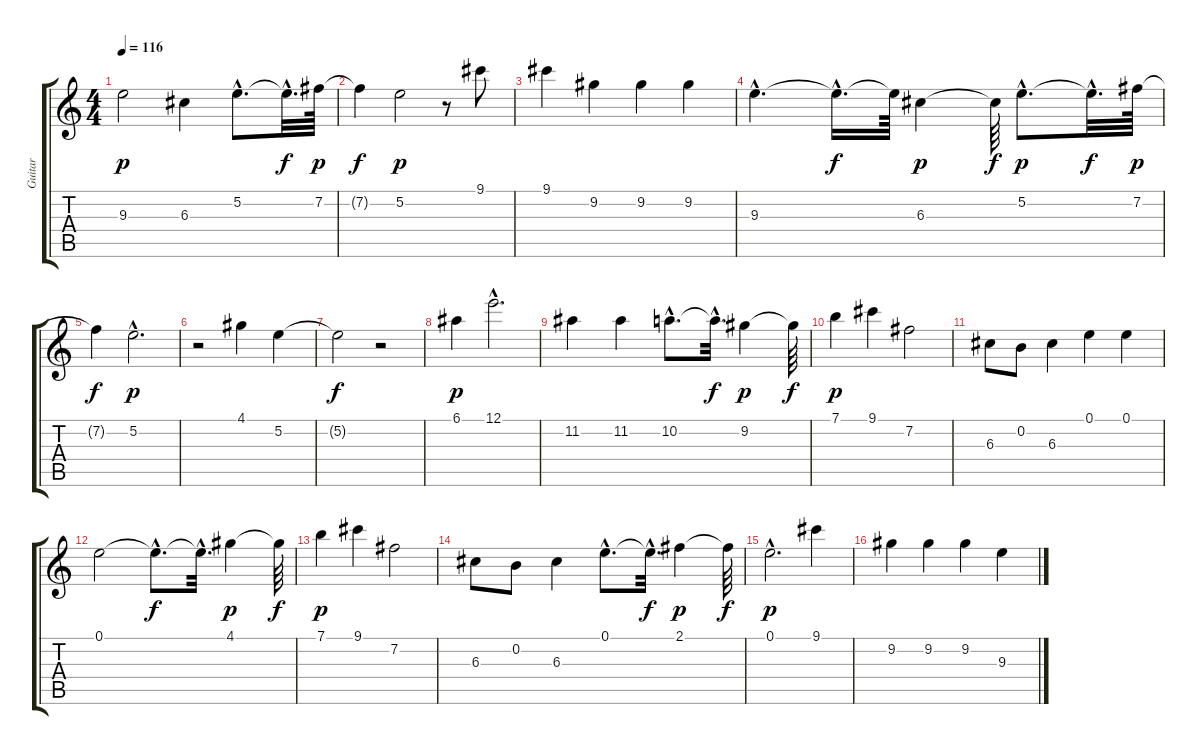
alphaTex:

\track ("Guitar" "Guitar") {instrument acousticguitarsteel}
\staff {score tabs}
\tuning (E4 B3 G3 D3 A2 E2) {hide}
\ts (4 4)
\tempo 116
\clef g2
\ks c
9.3.2{dy p} 6.3.4 5.2{hac}.8{d} 5.2{hac t}.32{d dy f} 7.2.64{dy p} |
7.2{t}.4{dy f} 5.2.2{dy p} r.8 9.1.8 |
9.1.4 9.2.4 9.2.4 9.2.4 |
9.3{hac}.4{d} 9.3{hac t}.16{d dy f} 9.3{t}.64 6.3.4{dy p} 6.3{t}.64{dy f} 5.2{hac}.8{d dy p} 5.2{hac t}.32{d dy f} 7.2.64{dy p} |
7.2{t}.4{dy f} 5.2{hac}.2{d dy p} |
r.2 4.1.4 5.2.4 |
5.2{t}.2{dy f} r.2 |
6.1.4{dy p} 12.1{hac}.2{d} |
11.2.4 11.2.4 10.2{hac}.8{d} 10.2{hac t}.32{d dy f} 9.2.4{dy p} 9.2{t}.64{dy f} |
7.1.4{dy p} 9.1.4 7.2.2 |
6.3.8 0.2.8 6.3.4 0.1.4 0.1.4 |
0.1.2 0.1{hac t}.8{d dy f} 0.1{hac t}.32{d} 4.1.4{dy p} 4.1{t}.64{dy f} |
7.1.4{dy p} 9.1.4 7.2.2 |
6.3.8 0.2.8 6.3.4 0.1{hac}.8{d} 0.1{hac t}.32{d dy f} 2.1.4{dy p} 2.1{t}.64{dy f} |
0.1{hac}.2{d dy p} 9.1.4 |
9.2.4 9.2.4 9.2.4 9.3.4
